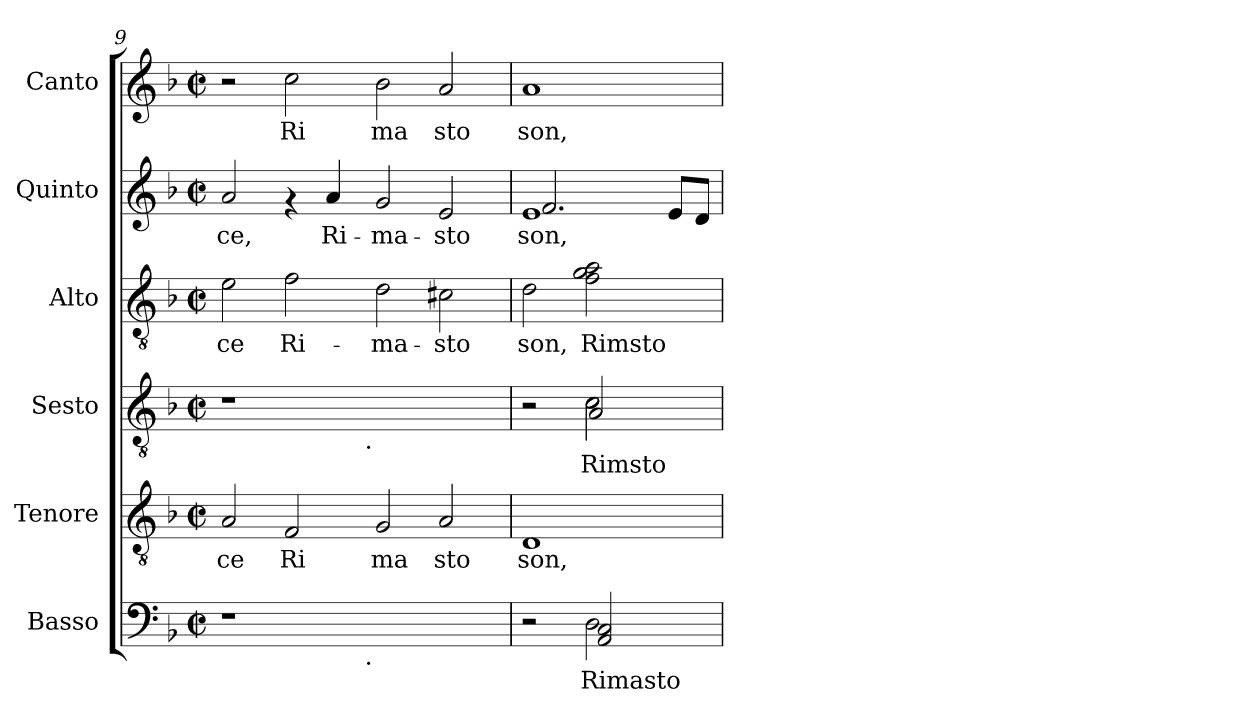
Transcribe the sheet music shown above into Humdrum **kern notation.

**kern	**text	**kern	**text	**kern	**text	**kern	**text	**kern	**text	**kern	**text
*part6	*part6	*part5	*part5	*part4	*part4	*part3	*part3	*part2	*part2	*part1	*part1
*staff6	*staff6	*staff5	*staff5	*staff4	*staff4	*staff3	*staff3	*staff2	*staff2	*staff1	*staff1
*I"Basso	*	*I"Tenore	*	*I"Sesto	*	*I"Alto	*	*I"Quinto	*	*I"Canto	*
!!LO:PB:g=z
*clefF4	*	*clefGv2	*	*clefGv2	*	*clefGv2	*	*clefG2	*	*clefG2	*
*ITrd-3c-5	*	*ITrd-3c-5	*	*ITrd-3c-5	*	*ITrd-3c-5	*	*ITrd-3c-5	*	*	*
*k[b-e-]	*	*k[b-e-]	*	*k[b-e-]	*	*k[b-e-]	*	*k[b-e-]	*	*k[b-]	*
*B-:	*	*B-:	*	*B-:	*	*B-:	*	*B-:	*	*F:	*
*M2/2	*	*M2/2	*	*M2/2	*	*M2/2	*	*M2/2	*	*M2/2	*
*met(c|)	*	*met(c|)	*	*met(c|)	*	*met(c|)	*	*met(c|)	*	*met(c|)	*
=9	=9	=9	=9	=9	=9	=9	=9	=9	=9	=9	=9
!	!	!	!LO:LY:b:cj	!	!	!	!LO:LY:b:cj	!	!LO:LY:b:cj	!	!
*^	*	*	*	*^	*	*	*	*	*	*	*
1r	2ryy	.	2d/	ce	1r	2ryy	.	2a\	ce	2dd/	ce,	2r	.
!	!	!	!	!LO:LY:b:cj	!	!	!	!	!LO:LY:b:cj	!	!	!	!LO:LY:b:cj
.	4...ryy	.	2B-/	Ri	.	4...ryy	.	2b-\	Ri-	4rf	.	2cc\	Ri
!	!	!	!	!	!	!	!	!	!	!	!LO:LY:b:cj	!	!
.	.	.	.	.	.	.	.	.	.	4dd/	Ri-	.	.
!	!	!	!	!	!	!LO:TX:b:t=.	!	!	!	!	!	!	!
!	!LO:TX:b:t=.	!	!	!	!	!	!	!	!	!	!	!	!
.	1ryy	.	.	.	.	1ryy	.	.	.	.	.	.	.
!	!	!	!	!LO:LY:b:cj	!	!	!	!	!LO:LY:b:cj	!	!LO:LY:b:cj	!	!LO:LY:b:cj
1ryy	.	.	2c/	ma	1ryy	.	.	2g\	-ma-	2cc/	-ma-	2b-\	ma
!	!	!	!	!LO:LY:b:cj	!	!	!	!	!LO:LY:b:cj	!	!LO:LY:b:cj	!	!LO:LY:b:cj
.	.	.	2d/	sto	.	.	.	2f#X\	-sto	2a/	-sto	2a/	sto
.	32ryy	.	.	.	.	32ryy	.	.	.	.	.	.	.
=10	=10	=10	=10	=10	=10	=10	=10	=10	=10	=10	=10	=10	=10
!	!	!	!	!LO:LY:b:cj	!	!	!	!	!LO:LY:b:cj	!	!LO:LY:b:cj	!	!LO:LY:b:cj
*	*	*	*	*	*	*^	*	*	*	*^	*	*	*
2r	2ryy	.	1G	son,	2r	2ryy	2ryy	.	2g\	son,	1a	2.b-/	son,	1a	son,
!	!	!LO:LY:b:cj	!	!	!	!	!	!LO:LY:b:cj	!	!LO:LY:b:cj	!	!	!	!	!
2G\	2F/ 2D/	Rimasto	.	.	2f\	2d/	2f\	Rimsto-	2cc\ 2b-\ 2dd\	Rimsto-	.	.	.	.	.
.	.	.	.	.	.	.	.	.	.	.	.	2ryy	.	.	.
!	!	!	!	!	!	!	!	!	!	!	!	!	!LO:LY:b:cj	!	!
4ryy	4ryy	.	4ryy	.	4ryy	4ryy	4ryy	.	4ryy	.	8a/L	.	.	4ryy	.
!	!	!	!	!	!	!	!	!	!	!	!	!	!LO:LY:b:cj	!	!
.	.	.	.	.	.	.	.	.	.	.	8g/J	.	.	.	.
*v	*v	*	*	*	*v	*v	*v	*	*	*	*v	*v	*	*	*
=	=	=	=	=	=	=	=	=	=	=	=
*-	*-	*-	*-	*-	*-	*-	*-	*-	*-	*-	*-
